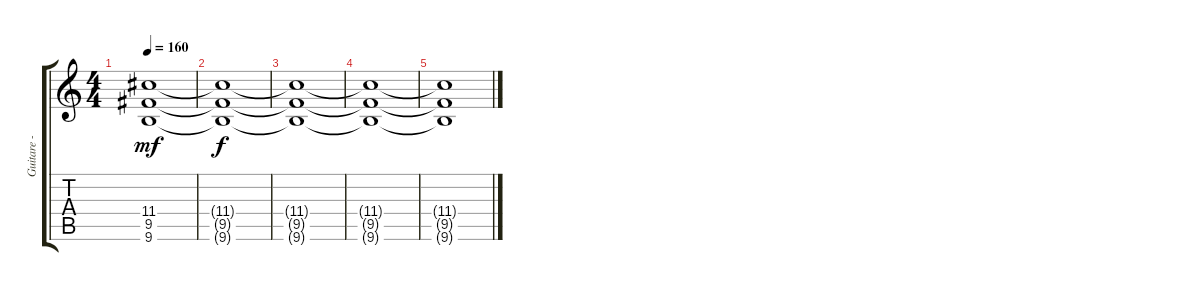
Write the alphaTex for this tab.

\track ("Guitare - Jussi" "Guitare - ") {instrument overdrivenguitar}
\staff {score tabs}
\tuning (E4 B3 G3 D3 A2 D2) {hide}
\ts (4 4)
\tempo 160
\clef g2
\ks c
(11.4 9.5 9.6).1{dy mf} |
(11.4{t} 9.5{t} 9.6{t}).1{dy f} |
(11.4{t} 9.5{t} 9.6{t}).1 |
(11.4{t} 9.5{t} 9.6{t}).1 |
(11.4{t} 9.5{t} 9.6{t}).1
